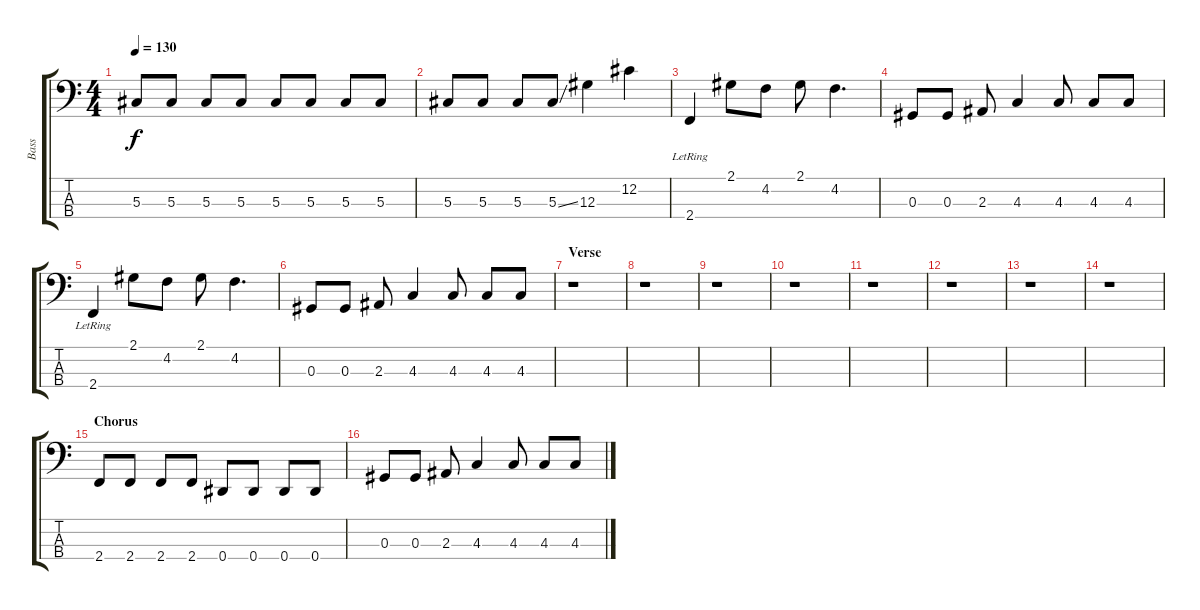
\track ("Bass" "Bass") {instrument electricbassfinger}
\staff {score tabs}
\tuning (Gb2 Db2 Ab1 Eb1) {hide}
\ts (4 4)
\tempo 130
\clef f4
\ks c
5.3.8{dy f} 5.3.8 5.3.8 5.3.8 5.3.8 5.3.8 5.3.8 5.3.8 |
5.3.8 5.3.8 5.3.8 5.3{ss}.8 12.3.4 12.2.4 |
2.4{lr}.4 2.1.8 4.2.8 2.1.8 4.2.4{d} |
0.3.8 0.3.8 2.3.8 4.3.4 4.3.8 4.3.8 4.3.8 |
2.4{lr}.4 2.1.8 4.2.8 2.1.8 4.2.4{d} |
0.3.8 0.3.8 2.3.8 4.3.4 4.3.8 4.3.8 4.3.8 |
\section ("" "Verse")
r.1 |
r.1 |
r.1 |
r.1 |
r.1 |
r.1 |
r.1 |
r.1 |
\section ("" "Chorus")
2.4.8 2.4.8 2.4.8 2.4.8 0.4.8 0.4.8 0.4.8 0.4.8 |
0.3.8 0.3.8 2.3.8 4.3.4 4.3.8 4.3.8 4.3.8
